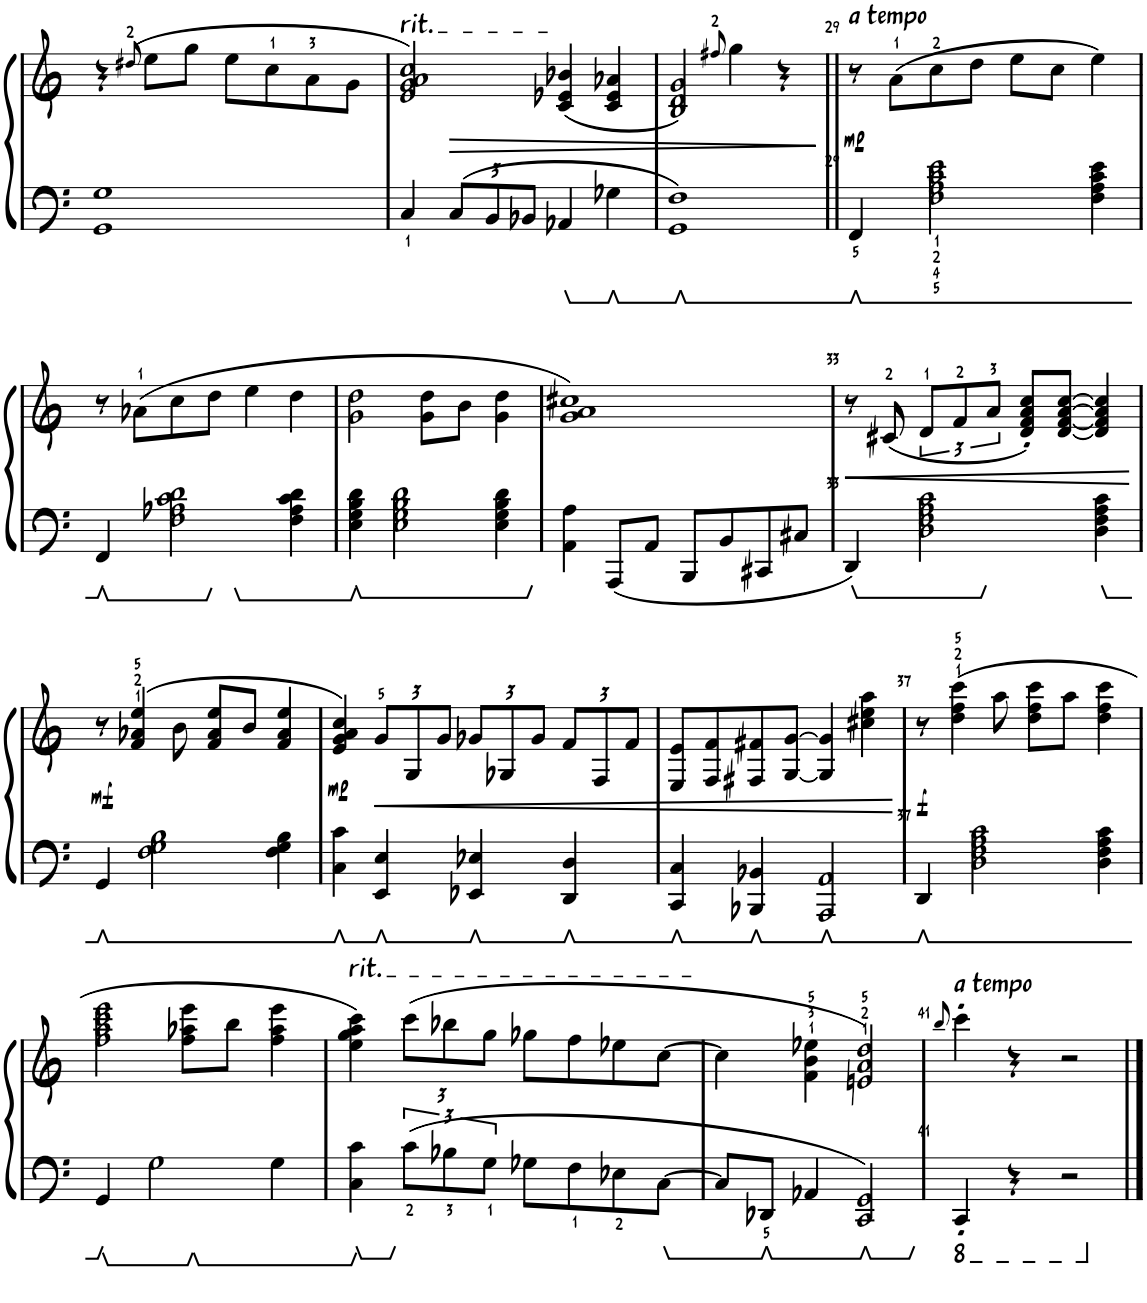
**kern	**kern	**dynam
*part1	*part1	*part1
*staff2	*staff1	*staff1/2
*I"Piano	*	*
*I'Pno.	*	*
!!LO:PB:g=z
*clefF4	*clefG2	*
*k[]	*k[]	*
*M4/4	*M4/4	*
=26	=26	=26
1GG 1G	4r	.
.	(8qdd#X/	.
.	8ee\L	.
.	8gg\J	.
.	8ee\L	.
.	8cc\	.
.	8a\	.
.	8g\J	.
=27	=27	=27
!	!LO:TX:a:t=rit.	!
4C/	2e/ 2g/ 2a/ 2cc/)	.
*Xbrackettup	*	*
12C/L	.	.
12BB/	.	.
12BB-X/J	.	.
4AA-X/	(4c/ 4e-X/ 4b-X/	.
4G-X\	4c/ 4e-/ 4a-X/	.
=28	=28	=28
1GG 1F	2B/ 2d/ 2g/)	.
.	8qff#X/	.
.	4gg\	.
.	4r	.
=29||	=29||	=29||
!	!LO:TX:a:B:t=a tempo	!
!	!	!LO:DY:b
4FF/	8r	mp
.	(8a\L	.
2F\ 2A\ 2c\ 2e\	8cc\	.
.	8dd\J	.
.	8ee\L	.
.	8cc\J	.
4F\ 4A\ 4c\ 4e\	4ee\)	.
!!LO:LB:g=z
=30	=30	=30
4FF/	8r	.
.	(8a-X\L	.
2F\ 2A-X\ 2c\ 2d\	8cc\	.
.	8dd\J	.
.	4ee\	.
4F\ 4A-\ 4c\ 4d\	4dd\	.
=31	=31	=31
4E\ 4G\ 4B\ 4d\	2g\ 2dd\	.
2E\ 2G\ 2B\ 2d\	.	.
.	8g\ 8dd\L	.
.	8b\J	.
4E\ 4G\ 4B\ 4d\	4g\ 4dd\	.
=32	=32	=32
4AA\ 4A\	1g 1a 1cc#X)	.
8AAA/L	.	.
8AA/J	.	.
8BBB/L	.	.
8BB/	.	.
8CC#X/	.	.
8C#X/J	.	.
=33	=33	=33
!	!	!LO:HP:b
4DD/	8r	<
.	(8c#X/	.
2D\ 2F\ 2A\ 2c\	12d/L	.
.	12f/	.
.	12a/J	.
.	8d/' 8f/' 8a/' 8cc/'L)	.
.	[8d/ [8f/ [8a/ [8cc/J	.
4D\ 4F\ 4A\ 4c\	4d/] 4f/] 4a/] 4cc/]	.
.	.	[
!!LO:LB:g=z
=34	=34	=34
!	!	!LO:DY:b
4GG/	8r	mf
.	(4f/ 4a-X/ 4ee/	.
2F\ 2G\ 2B\	.	.
.	8b\	.
.	8f/ 8a-/ 8ee/L	.
.	8b/J	.
4F\ 4G\ 4B\	4f/ 4a-/ 4ee/	.
=35	=35	=35
!	!	!LO:DY:b
4C\ 4c\	4e/ 4g/ 4a/ 4cc/)	mp
*	*Xbrackettup	*
!	!	!LO:HP:b
4EE/ 4E/	12g/L	<
.	12G/	.
.	12g/J	.
4EE-X/ 4E-X/	12g-X/L	.
.	12G-X/	.
.	12g-/J	.
4DD/ 4D/	12f/L	.
.	12F/	.
.	12f/J	.
=36	=36	=36
4CC/ 4C/	8E/ 8e/L	.
.	8F/ 8f/	.
4BBB-X/ 4BB-X/	8F#X/ 8f#X/	.
.	[8G/ [8g/J	.
2AAA/ 2AA/	4G/] 4g/]	.
.	4cc#X\ 4ee\ 4aa\	.
.	.	[
=37	=37	=37
!	!	!LO:DY:b
4DD/	8r	f
.	(4dd\ 4ff\ 4ccc\	.
2D\ 2F\ 2A\ 2c\	.	.
.	8aa\	.
.	8dd\ 8ff\ 8ccc\L	.
.	8aa\J	.
4D\ 4F\ 4A\ 4c\	4dd\ 4ff\ 4ccc\	.
!!LO:LB:g=z
=38	=38	=38
4GG/	2ff\ 2aa\ 2ccc\ 2eee\	.
2G\	.	.
.	8ff\ 8aa-X\ 8eee\L	.
.	8bb\J	.
4G\	4ff\ 4aa-\ 4eee\	.
=39	=39	=39
!	!LO:TX:a:t=rit.	!
4C\ 4c\	4ee\ 4gg\ 4aa\ 4ccc\)	.
*brackettup	*	*
12c\L	(12ccc\L	.
12B-X\	12bb-X\	.
12G\J	12gg\J	.
8G-X\L	8gg-X\L	.
8F\	8ff\	.
8E-X\	8ee-X\	.
[8C\J	[8cc\J	.
=40	=40	=40
8C/L]	4cc\]	.
8DD-X/J	.	.
4AA-X/	4f\ 4b\ 4ee-X\	.
2CC/ 2GG/	2en/ 2a/ 2dd/)	.
=41	=41	=41
.	8qbb/	.
*8ba	*	*
!	!LO:TX:a:B:t=a tempo	!
4CCC'/	4ccc'\	.
4r	4r	.
2r	2r	.
*X8ba	*	*
==	==	==
*-	*-	*-
